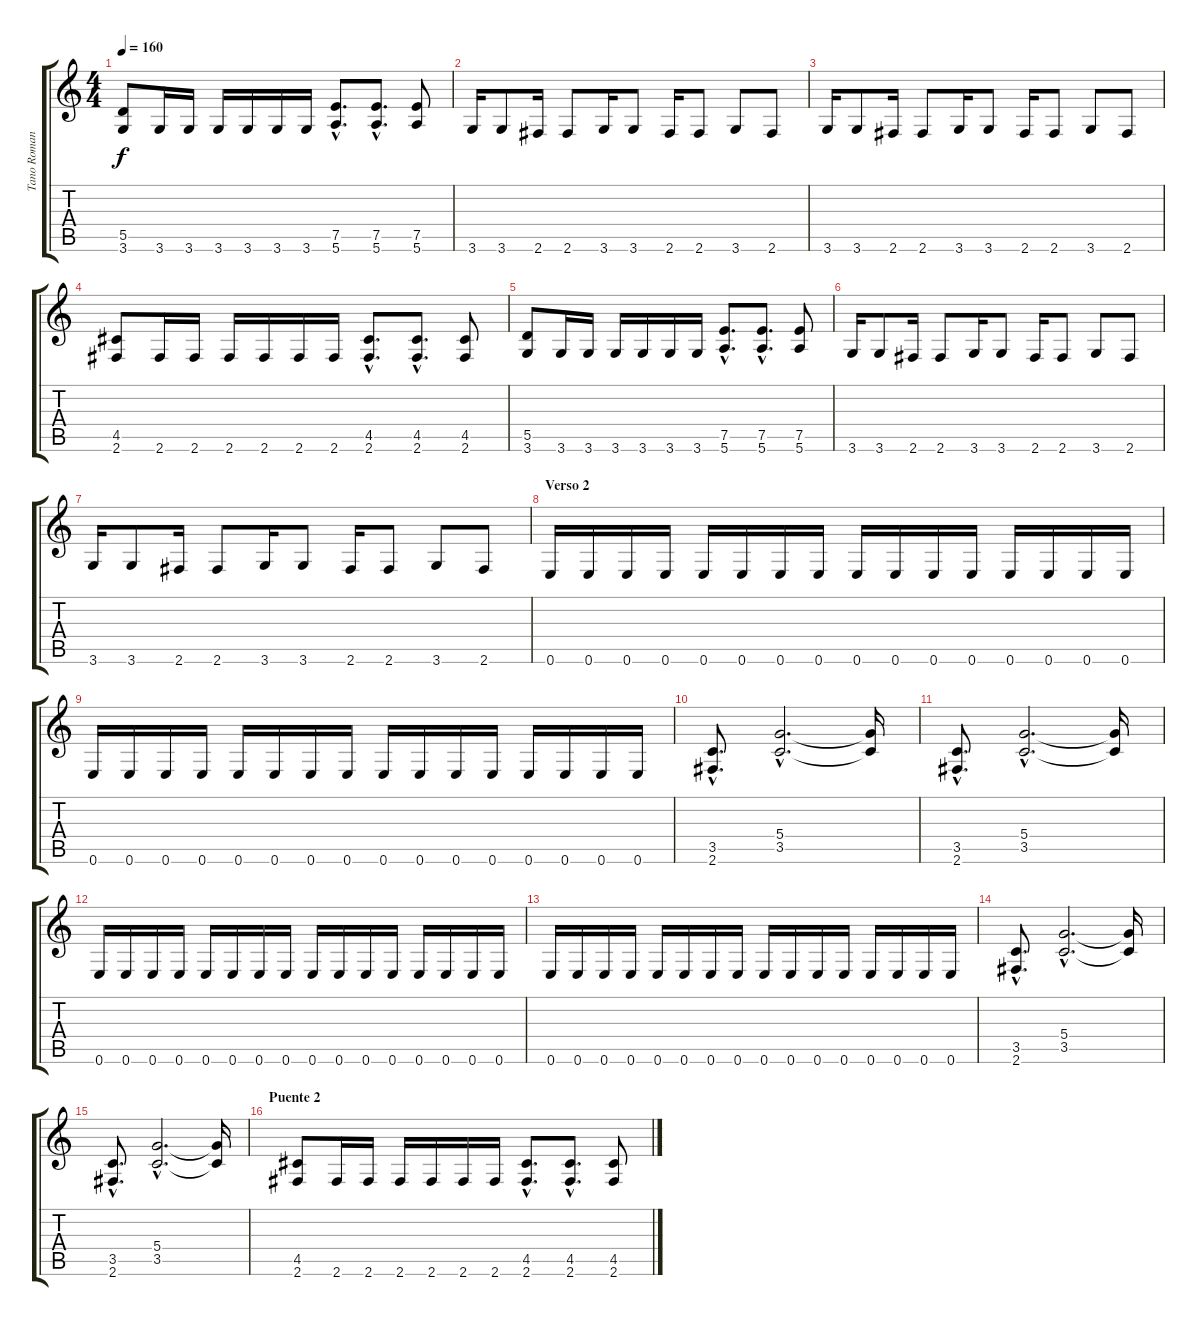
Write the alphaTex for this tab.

\track ("Tano Romano (solo)" "Tano Roman") {instrument distortionguitar}
\staff {score tabs}
\tuning (E4 B3 G3 D3 A2 E2) {hide}
\ts (4 4)
\tempo 160
\clef g2
\ks c
(5.5 3.6).8{dy f} 3.6.16 3.6.16 3.6.16 3.6.16 3.6.16 3.6.16 (7.5{hac} 5.6{hac}).8{d} (7.5{hac} 5.6{hac}).8{d} (7.5 5.6).8 |
3.6.16 3.6.8 2.6.16 2.6.8 3.6.16 3.6.8 2.6.16 2.6.8 3.6.8 2.6.8 |
3.6.16 3.6.8 2.6.16 2.6.8 3.6.16 3.6.8 2.6.16 2.6.8 3.6.8 2.6.8 |
(4.5 2.6).8 2.6.16 2.6.16 2.6.16 2.6.16 2.6.16 2.6.16 (4.5{hac} 2.6{hac}).8{d} (4.5{hac} 2.6{hac}).8{d} (4.5 2.6).8 |
(5.5 3.6).8 3.6.16 3.6.16 3.6.16 3.6.16 3.6.16 3.6.16 (7.5{hac} 5.6{hac}).8{d} (7.5{hac} 5.6{hac}).8{d} (7.5 5.6).8 |
3.6.16 3.6.8 2.6.16 2.6.8 3.6.16 3.6.8 2.6.16 2.6.8 3.6.8 2.6.8 |
3.6.16 3.6.8 2.6.16 2.6.8 3.6.16 3.6.8 2.6.16 2.6.8 3.6.8 2.6.8 |
\section ("" "Verso 2")
0.6.16 0.6.16 0.6.16 0.6.16 0.6.16 0.6.16 0.6.16 0.6.16 0.6.16 0.6.16 0.6.16 0.6.16 0.6.16 0.6.16 0.6.16 0.6.16 |
0.6.16 0.6.16 0.6.16 0.6.16 0.6.16 0.6.16 0.6.16 0.6.16 0.6.16 0.6.16 0.6.16 0.6.16 0.6.16 0.6.16 0.6.16 0.6.16 |
(3.5{hac} 2.6{hac}).8{d} (5.4{hac} 3.5{hac}).2{d} (5.4{t} 3.5{t}).16 |
(3.5{hac} 2.6{hac}).8{d} (5.4{hac} 3.5{hac}).2{d} (5.4{t} 3.5{t}).16 |
0.6.16 0.6.16 0.6.16 0.6.16 0.6.16 0.6.16 0.6.16 0.6.16 0.6.16 0.6.16 0.6.16 0.6.16 0.6.16 0.6.16 0.6.16 0.6.16 |
0.6.16 0.6.16 0.6.16 0.6.16 0.6.16 0.6.16 0.6.16 0.6.16 0.6.16 0.6.16 0.6.16 0.6.16 0.6.16 0.6.16 0.6.16 0.6.16 |
(3.5{hac} 2.6{hac}).8{d} (5.4{hac} 3.5{hac}).2{d} (5.4{t} 3.5{t}).16 |
(3.5{hac} 2.6{hac}).8{d} (5.4{hac} 3.5{hac}).2{d} (5.4{t} 3.5{t}).16 |
\section ("" "Puente 2")
(4.5 2.6).8 2.6.16 2.6.16 2.6.16 2.6.16 2.6.16 2.6.16 (4.5{hac} 2.6{hac}).8{d} (4.5{hac} 2.6{hac}).8{d} (4.5 2.6).8
